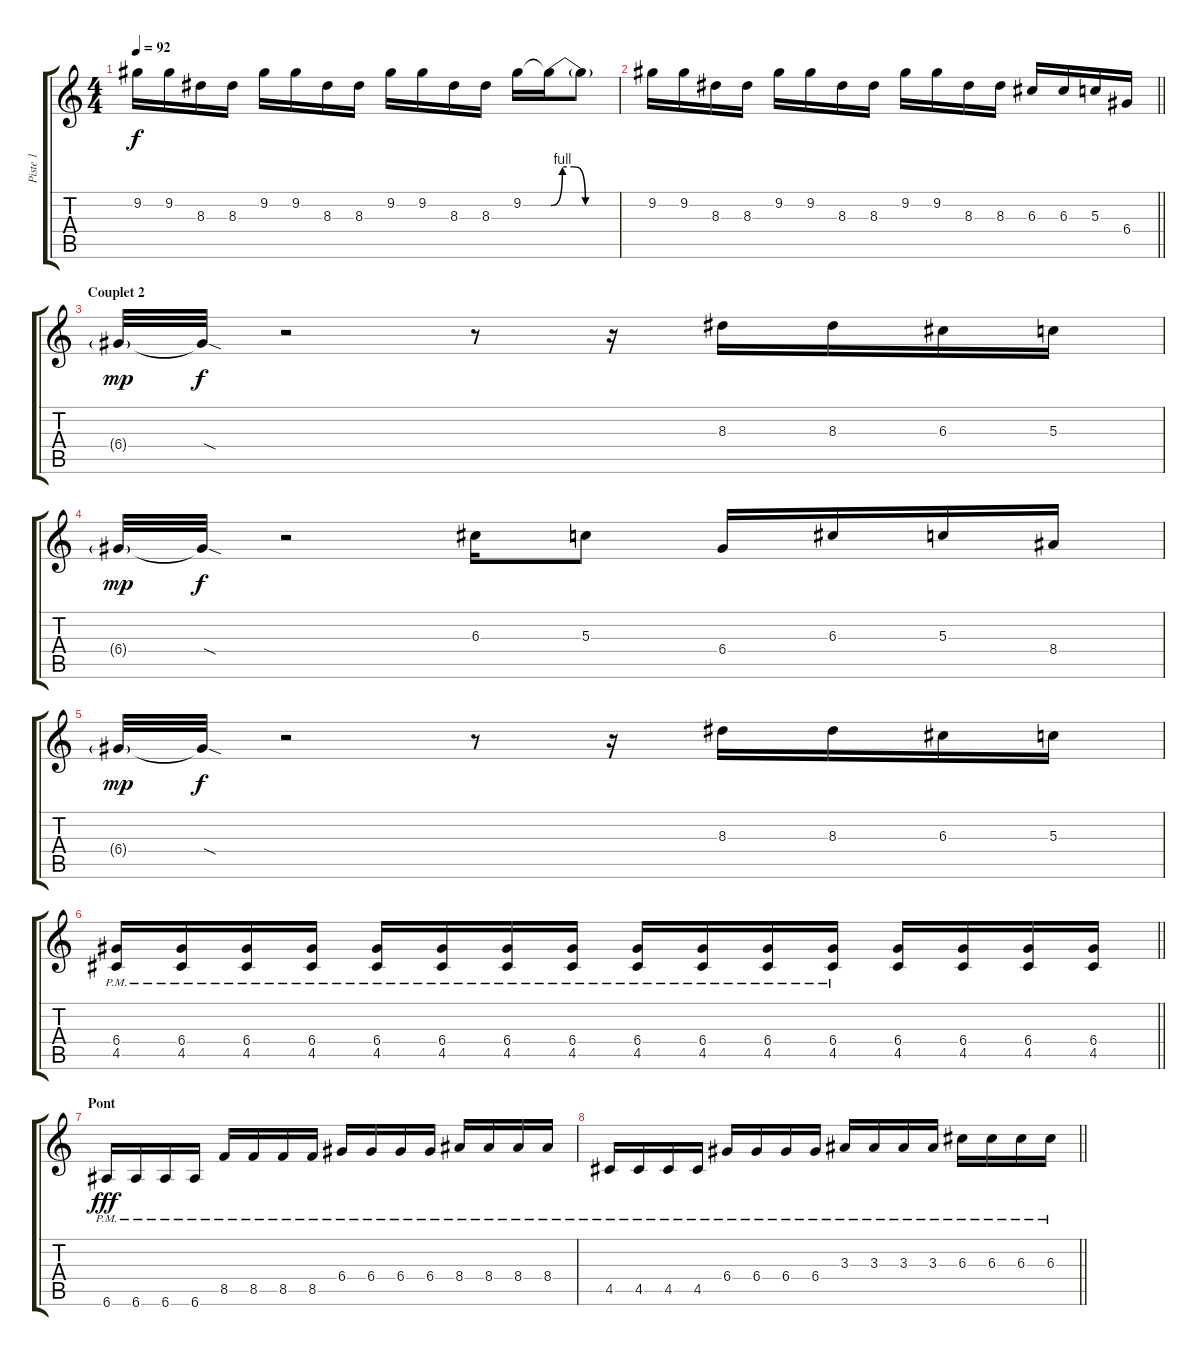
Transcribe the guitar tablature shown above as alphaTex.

\track ("Piste 1" "Piste 1") {instrument distortionguitar}
\staff {score tabs}
\tuning (E4 B3 G3 D3 A2 E2) {hide}
\ts (4 4)
\tempo 92
\clef g2
\ks c
9.2.16{dy f} 9.2.16 8.3.16 8.3.16 9.2.16 9.2.16 8.3.16 8.3.16 9.2.16 9.2.16 8.3.16 8.3.16 9.2.16 9.2{be (custom 0 0 10 4 20 4 30 0 60 0) t}.16 9.2{t}.8 |
\barLineRight lightlight
9.2.16 9.2.16 8.3.16 8.3.16 9.2.16 9.2.16 8.3.16 8.3.16 9.2.16 9.2.16 8.3.16 8.3.16 6.3.16 6.3.16 5.3.16 6.4.16 |
\section ("" "Couplet 2")
6.4{g}.32{dy mp} 6.4{sod t}.32{dy f} r.2 r.8 r.16 8.3.16 8.3.16 6.3.16 5.3.16 |
6.4{g}.32{dy mp} 6.4{sod t}.32{dy f} r.2 6.3.16 5.3.8 6.4.16 6.3.16 5.3.16 8.4.16 |
6.4{g}.32{dy mp} 6.4{sod t}.32{dy f} r.2 r.8 r.16 8.3.16 8.3.16 6.3.16 5.3.16 |
\barLineRight lightlight
(6.4{pm} 4.5{pm}).16 (6.4{pm} 4.5{pm}).16 (6.4{pm} 4.5{pm}).16 (6.4{pm} 4.5{pm}).16 (6.4{pm} 4.5{pm}).16 (6.4{pm} 4.5{pm}).16 (6.4{pm} 4.5{pm}).16 (6.4{pm} 4.5{pm}).16 (6.4{pm} 4.5{pm}).16 (6.4{pm} 4.5{pm}).16 (6.4{pm} 4.5{pm}).16 (6.4{pm} 4.5{pm}).16 (6.4 4.5).16 (6.4 4.5).16 (6.4 4.5).16 (6.4 4.5).16 |
\section ("" "Pont")
6.6{pm}.16{dy fff} 6.6{pm}.16 6.6{pm}.16 6.6{pm}.16 8.5{pm}.16 8.5{pm}.16 8.5{pm}.16 8.5{pm}.16 6.4{pm}.16 6.4{pm}.16 6.4{pm}.16 6.4{pm}.16 8.4{pm}.16 8.4{pm}.16 8.4{pm}.16 8.4{pm}.16 |
\barLineRight lightlight
4.5{pm}.16 4.5{pm}.16 4.5{pm}.16 4.5{pm}.16 6.4{pm}.16 6.4{pm}.16 6.4{pm}.16 6.4{pm}.16 3.3{pm}.16 3.3{pm}.16 3.3{pm}.16 3.3{pm}.16 6.3{pm}.16 6.3{pm}.16 6.3{pm}.16 6.3{pm}.16
